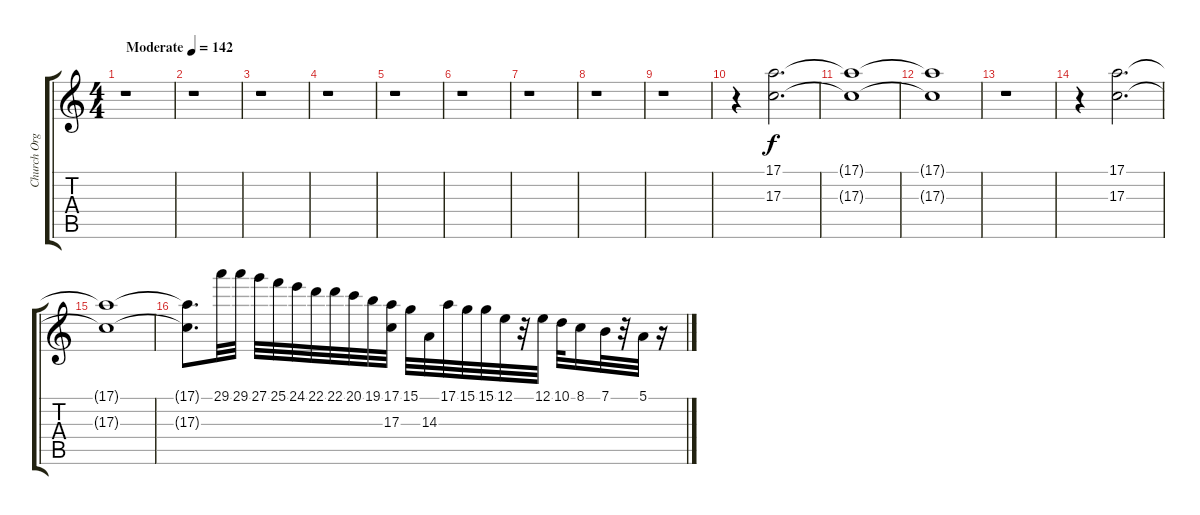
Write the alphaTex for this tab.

\track ("Church Organ" "Church Org") {instrument churchorgan}
\staff {score tabs}
\tuning (E4 B3 G3 D3 A2 E2) {hide}
\ts (4 4)
\tempo (142 "Moderate")
\clef g2
\ks c
r.1{dy f instrument churchorgan} |
r.1 |
r.1 |
r.1 |
r.1 |
r.1 |
r.1 |
r.1 |
r.1 |
r.4 (17.1 17.3).2{d volume 0} |
(17.1{t} 17.3{t}).1 |
(17.1{t} 17.3{t}).1 |
r.1 |
r.4 (17.1 17.3).2{d volume 0} |
(17.1{t} 17.3{t}).1 |
(17.1{t} 17.3{t}).8{d} 29.1.32{volume 9} 29.1.32{volume 9} 27.1.32 25.1.32{volume 9} 24.1.32{volume 9} 22.1.32{volume 8} 22.1.32{volume 8} 20.1.32{volume 7} 19.1.32{volume 7} (17.1 17.3).32{volume 6} 15.1.32{volume 6} 14.3.32{volume 2} 17.1.32{volume 0} 15.1.32 15.1.32 12.1.32 r.32 12.1.32 10.1.32 8.1.16 7.1.32 r.32 5.1.32 r.16
